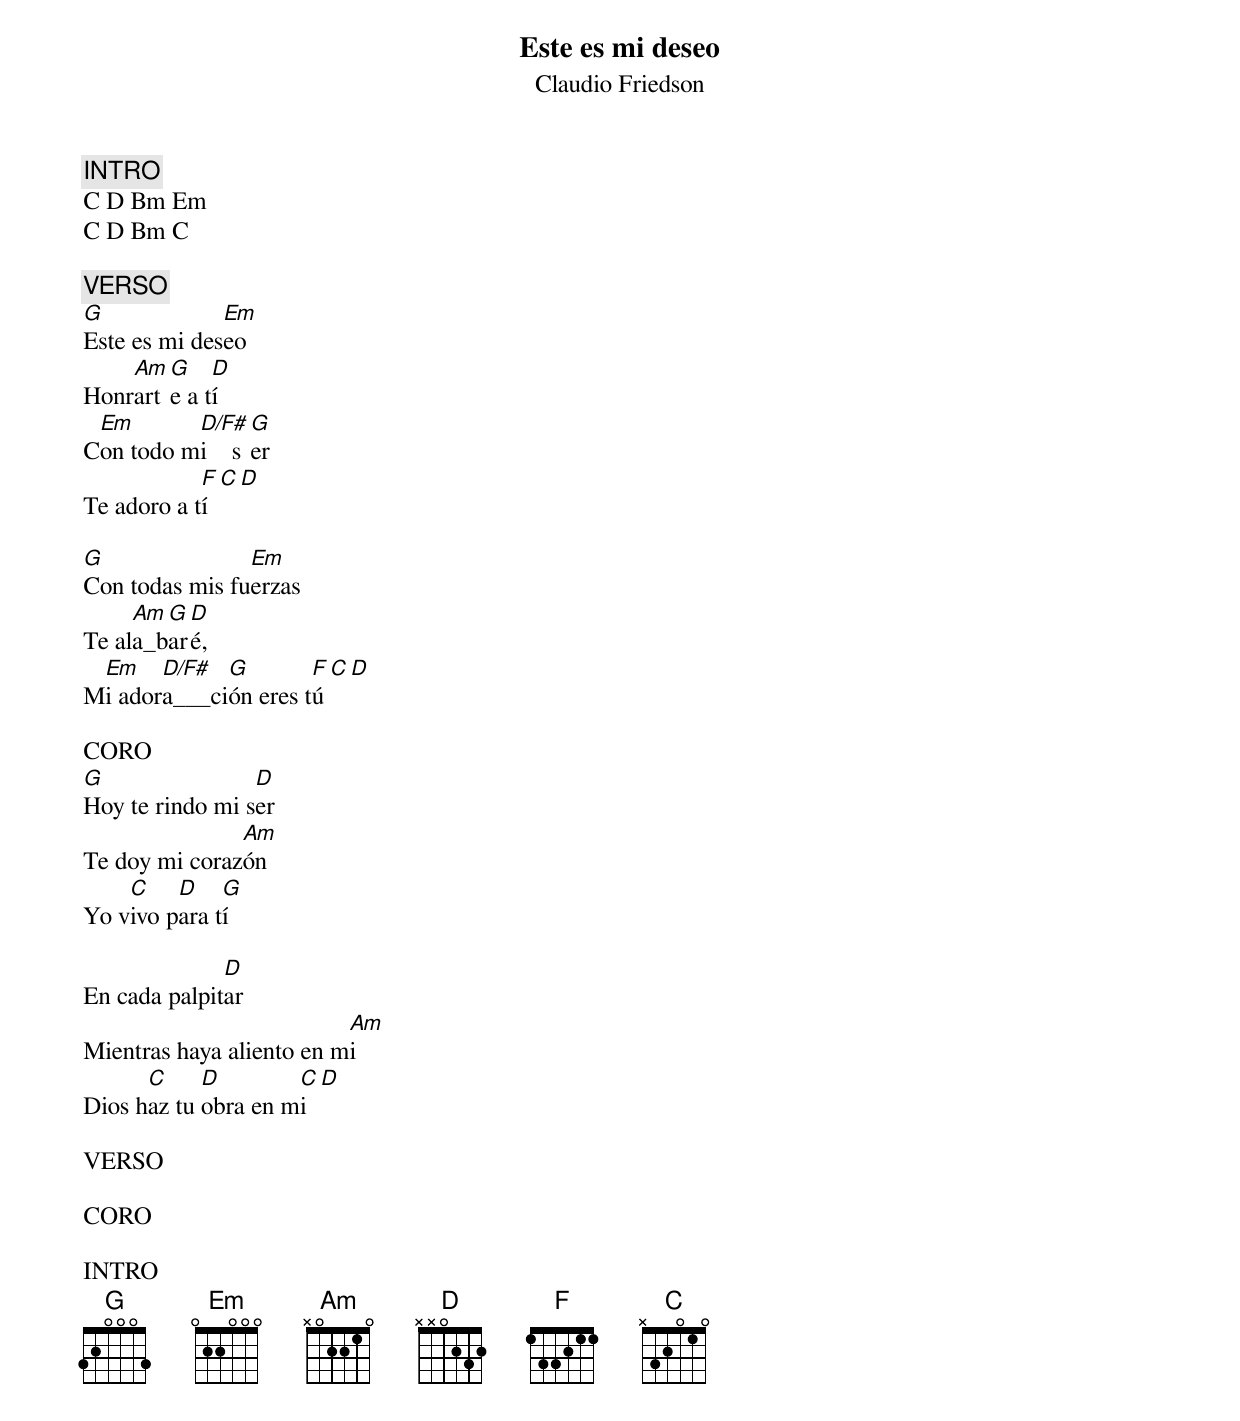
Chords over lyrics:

Este es mi deseo
Claudio Friedson

INTRO
C D Bm Em
C D Bm C

VERSO
G             Em
Este es mi deseo
    Am G    D
Honrarte a tí
 Em       D/F#  G
Con todo mi    ser
            F C D
Te adoro a tí

G               Em
Con todas mis fuerzas
     Am G D
Te ala_baré,
 Em    D/F#  G        F C D
Mi adora___ción eres tú

CORO
G                D
Hoy te rindo mi ser
               Am
Te doy mi corazón
    C    D    G
Yo vivo para tí

              D
En cada palpitar
                          Am
Mientras haya aliento en mi
      C     D        C D
Dios haz tu obra en mi

VERSO

CORO

INTRO
